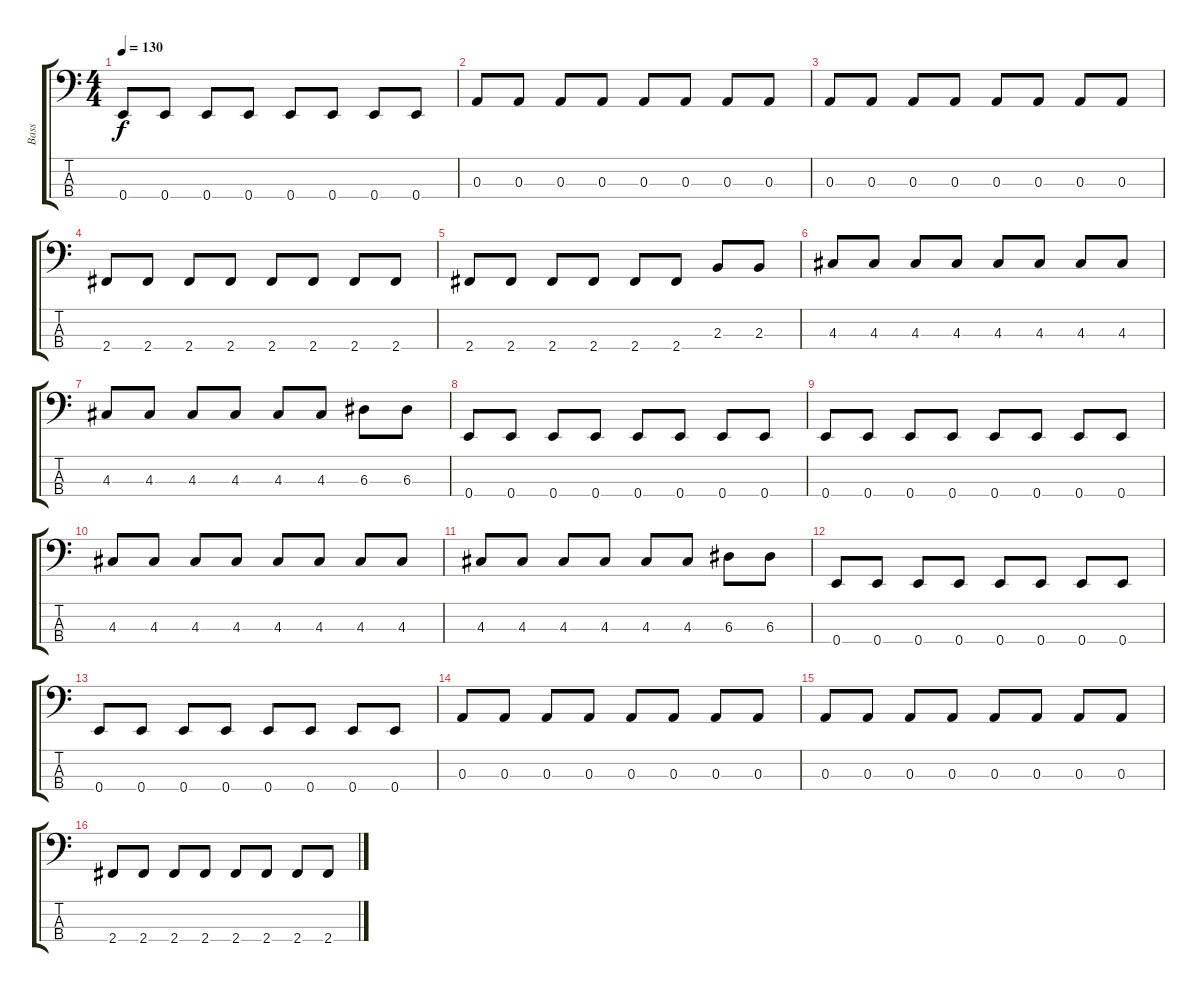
\track ("Bass" "Bass") {instrument electricbasspick}
\staff {score tabs}
\tuning (G2 D2 A1 E1) {hide}
\ts (4 4)
\tempo 130
\clef f4
\ks c
0.4.8{dy f} 0.4.8 0.4.8 0.4.8 0.4.8 0.4.8 0.4.8 0.4.8 |
0.3.8 0.3.8 0.3.8 0.3.8 0.3.8 0.3.8 0.3.8 0.3.8 |
0.3.8 0.3.8 0.3.8 0.3.8 0.3.8 0.3.8 0.3.8 0.3.8 |
2.4.8 2.4.8 2.4.8 2.4.8 2.4.8 2.4.8 2.4.8 2.4.8 |
2.4.8 2.4.8 2.4.8 2.4.8 2.4.8 2.4.8 2.3.8 2.3.8 |
4.3.8 4.3.8 4.3.8 4.3.8 4.3.8 4.3.8 4.3.8 4.3.8 |
4.3.8 4.3.8 4.3.8 4.3.8 4.3.8 4.3.8 6.3.8 6.3.8 |
0.4.8 0.4.8 0.4.8 0.4.8 0.4.8 0.4.8 0.4.8 0.4.8 |
0.4.8 0.4.8 0.4.8 0.4.8 0.4.8 0.4.8 0.4.8 0.4.8 |
4.3.8 4.3.8 4.3.8 4.3.8 4.3.8 4.3.8 4.3.8 4.3.8 |
4.3.8 4.3.8 4.3.8 4.3.8 4.3.8 4.3.8 6.3.8 6.3.8 |
0.4.8 0.4.8 0.4.8 0.4.8 0.4.8 0.4.8 0.4.8 0.4.8 |
0.4.8 0.4.8 0.4.8 0.4.8 0.4.8 0.4.8 0.4.8 0.4.8 |
0.3.8 0.3.8 0.3.8 0.3.8 0.3.8 0.3.8 0.3.8 0.3.8 |
0.3.8 0.3.8 0.3.8 0.3.8 0.3.8 0.3.8 0.3.8 0.3.8 |
2.4.8 2.4.8 2.4.8 2.4.8 2.4.8 2.4.8 2.4.8 2.4.8
